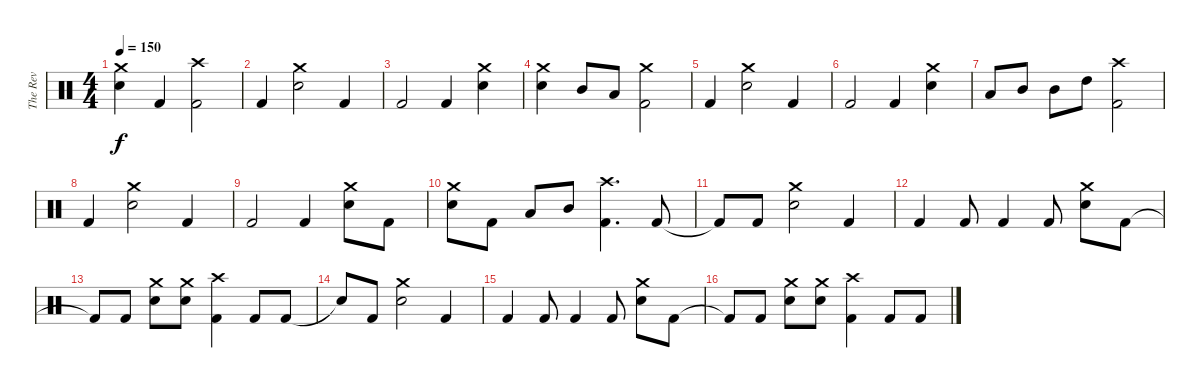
\track ("The Rev" "The Rev") {instrument percussion}
\staff {score}
\articulation defaults
\ts (4 4)
\tempo 150
\clef neutral
\ks c
("Crash medium (hit)" "Snare (hit) 2").4{dy f} "Kick (hit) 2".4 ("Crash high (hit)" "Kick (hit) 2").2 |
"Kick (hit) 2".4 ("Crash medium (hit)" "Snare (hit) 2").2 "Kick (hit) 2".4 |
"Kick (hit) 2".2 "Kick (hit) 2".4 ("Crash medium (hit)" "Snare (hit) 2").4 |
("Crash medium (hit)" "Snare (hit) 2").4 "Mid Tom (hit)".8 "Low Tom (hit)".8 ("Crash medium (hit)" "Kick (hit) 2").2 |
"Kick (hit) 2".4 ("Crash medium (hit)" "Snare (hit) 2").2 "Kick (hit) 2".4 |
"Kick (hit) 2".2 "Kick (hit) 2".4 ("Crash medium (hit)" "Snare (hit) 2").4 |
"Low Tom (hit)".8 "Mid Tom (hit)".8 "Mid Tom (hit)".8 "High Tom (hit)".8 ("Crash high (hit)" "Kick (hit) 2").2 |
"Kick (hit) 2".4 ("Crash medium (hit)" "Snare (hit) 2").2 "Kick (hit) 2".4 |
"Kick (hit) 2".2 "Kick (hit) 2".4 ("Crash medium (hit)" "Snare (hit) 2").8 "Kick (hit) 2".8 |
("Crash medium (hit)" "Snare (hit) 2").8 "Kick (hit) 2".8 "Low Tom (hit)".8 "Mid Tom (hit)".8 ("Crash high (hit)" "Kick (hit) 2").4{d} "Kick (hit) 2".8 |
"Kick (hit) 2"{t}.8 "Kick (hit) 2".8 ("Crash medium (hit)" "Snare (hit) 2").2 "Kick (hit) 2".4 |
"Kick (hit) 2".4 "Kick (hit) 2".8 "Kick (hit) 2".4 "Kick (hit) 2".8 ("Crash medium (hit)" "Snare (hit) 2").8 "Kick (hit) 2".8 |
"Kick (hit) 2"{t}.8 "Kick (hit) 2".8 ("Crash medium (hit)" "Snare (hit) 2").8 ("Crash medium (hit)" "Snare (hit) 2").8 ("Crash high (hit)" "Kick (hit) 2").4 "Kick (hit) 2".8 "Kick (hit) 2".8 |
"Snare (hit)"{t}.8 "Kick (hit) 2".8 ("Crash medium (hit)" "Snare (hit) 2").2 "Kick (hit) 2".4 |
"Kick (hit) 2".4 "Kick (hit) 2".8 "Kick (hit) 2".4 "Kick (hit) 2".8 ("Crash medium (hit)" "Snare (hit) 2").8 "Kick (hit) 2".8 |
"Kick (hit) 2"{t}.8 "Kick (hit) 2".8 ("Crash medium (hit)" "Snare (hit) 2").8 ("Crash medium (hit)" "Snare (hit) 2").8 ("Crash high (hit)" "Kick (hit) 2").4 "Kick (hit) 2".8 "Kick (hit) 2".8
